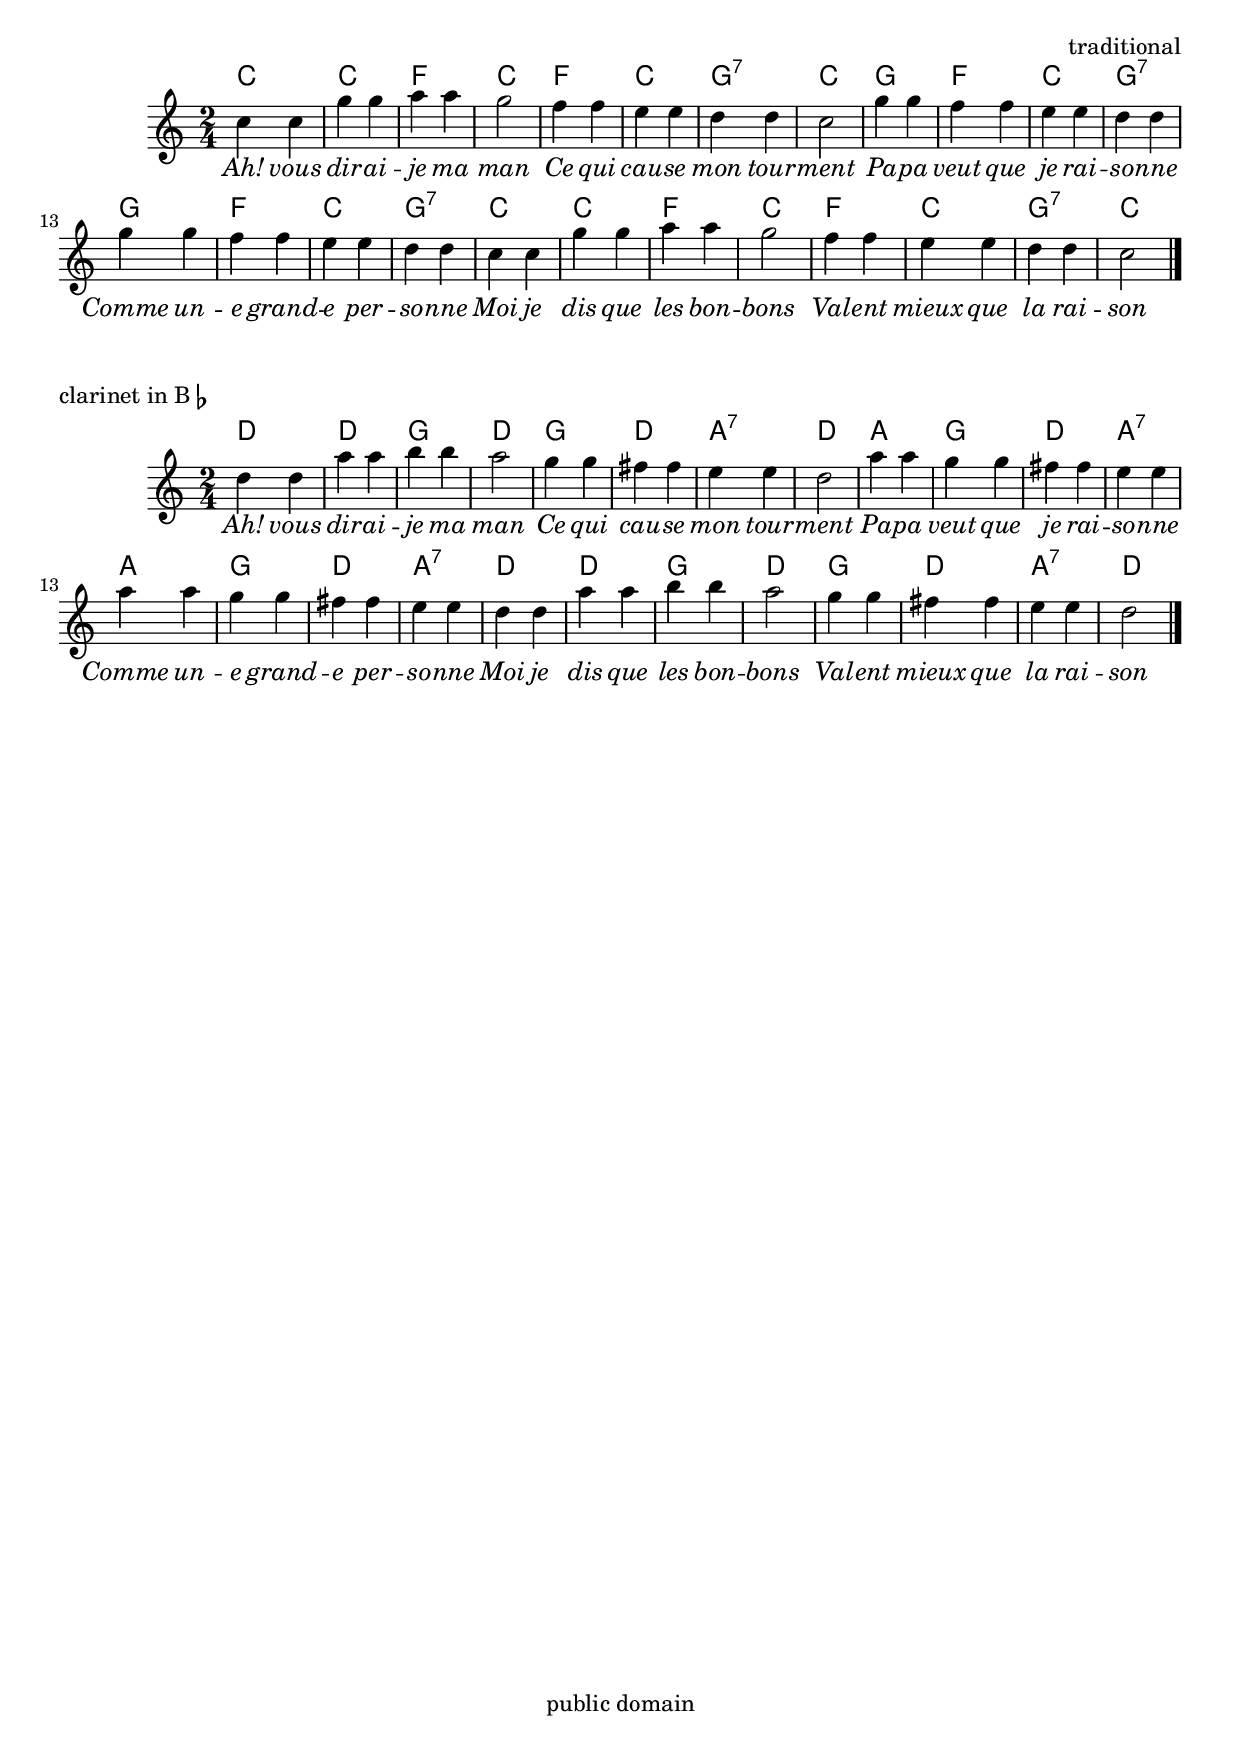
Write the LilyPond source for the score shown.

\version "2.12.0"
\header{
  filename = "twinkle-pop.ly"
  composer = "traditional"
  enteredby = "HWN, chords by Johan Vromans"
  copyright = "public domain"
}


melodie = \relative c'' {
  \clef "violin"
  \time 2/4 

  | c4 c  | g' g | a a | g2
  | f4 f  | e e  | d d | c2
  | g'4 g | f f  | e e | d d
  | g  g  | f f  | e e | d d
  %% copy 1-8
  | c4 c  | g' g | a a | g2
  | f4 f  | e e  | d d | c2 \bar "|."
}

acc = \chords {
  c2 c f c
  f c g:7 c
  g f c  g:7
  g f c  g:7
  %% copy 1-8
  c2 c f c
  f c g:7 c
}

text = \lyrics { 
  \override LyricText  #'font-shape = #'italic

  Ah!4 vous dir -- ai -- je ma man2
  Ce4 qui cau -- se mon tour -- ment2
  Pa4 --  pa veut que je rai -- so -- nne
  Comme4 un -- e grand -- e per -- so -- nne
  Moi4 je dis que les bon -- bons2
  Val4 -- ent mieux que la rai -- son2
  
}

\score {
  <<  
    \acc
    \new Staff = "melody" \melodie
    \text
  >>
  \header{
    title = "Ah, vous dirais-je, maman "
  }
  \layout {  }
}

\score {
  <<  
    \context ChordNames \transpose c d\acc
    \context Staff = "melody" \transpose c d\melodie
    \context Lyrics \text
  >>
  \header{
    piece = \markup  { "clarinet in B" \flat }
  }
  \layout {  }
}
